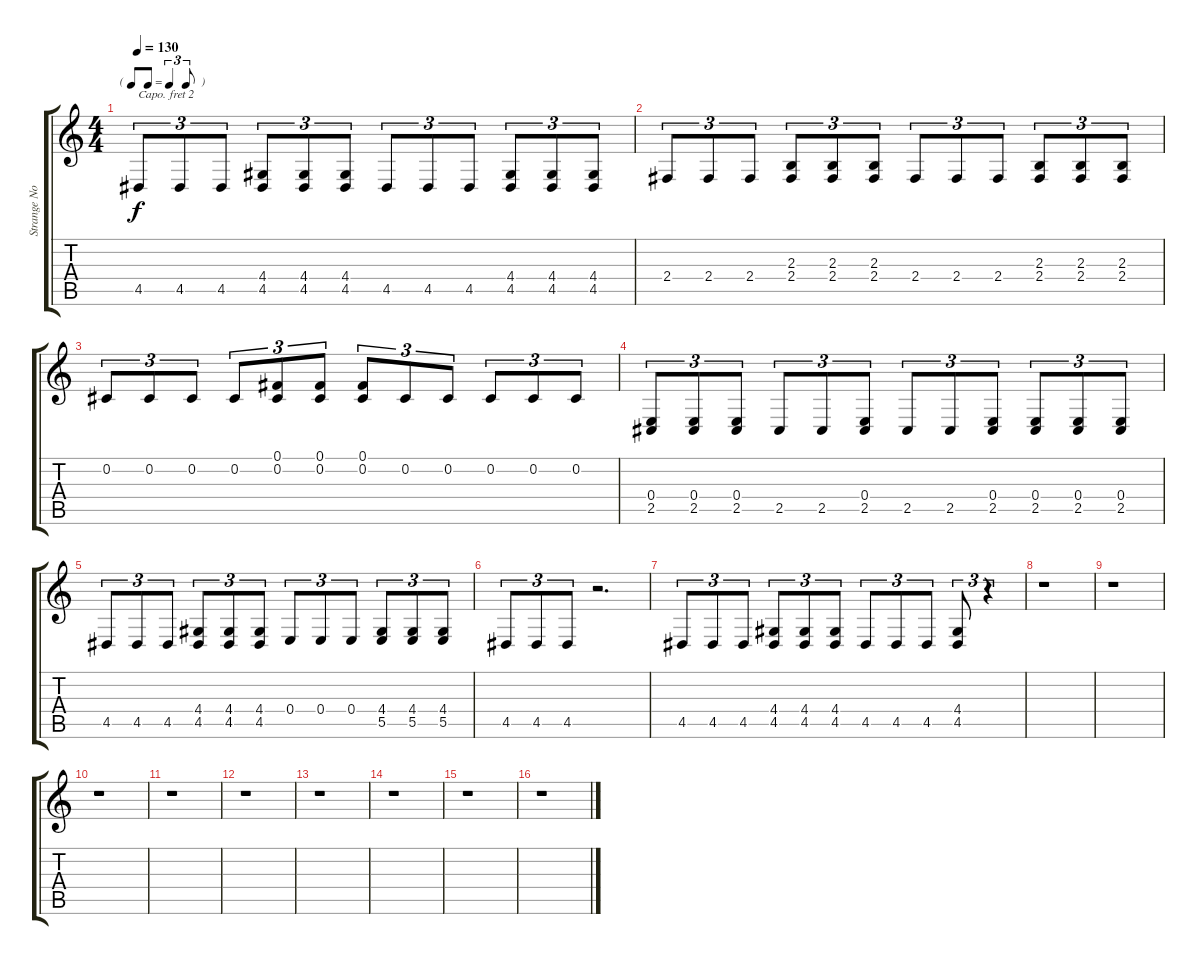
\track ("Strange Noise (Andrew Fletcher)" "Strange No") {instrument pad1newage}
\staff {score tabs}
\capo 2
\tuning (E4 B3 G3 D3 A2 E2) {hide}
\ts (4 4)
\tf triplet8th
\tempo 130
\clef g2
\ks c
4.5.8{tu (3 2) dy f} 4.5.8{tu (3 2)} 4.5.8{tu (3 2)} (4.4 4.5).8{tu (3 2)} (4.4 4.5).8{tu (3 2)} (4.4 4.5).8{tu (3 2)} 4.5.8{tu (3 2)} 4.5.8{tu (3 2)} 4.5.8{tu (3 2)} (4.4 4.5).8{tu (3 2)} (4.4 4.5).8{tu (3 2)} (4.4 4.5).8{tu (3 2)} |
2.4.8{tu (3 2)} 2.4.8{tu (3 2)} 2.4.8{tu (3 2)} (2.3 2.4).8{tu (3 2)} (2.3 2.4).8{tu (3 2)} (2.3 2.4).8{tu (3 2)} 2.4.8{tu (3 2)} 2.4.8{tu (3 2)} 2.4.8{tu (3 2)} (2.3 2.4).8{tu (3 2)} (2.3 2.4).8{tu (3 2)} (2.3 2.4).8{tu (3 2)} |
0.2.8{tu (3 2)} 0.2.8{tu (3 2)} 0.2.8{tu (3 2)} 0.2.8{tu (3 2)} (0.1 0.2).8{tu (3 2)} (0.1 0.2).8{tu (3 2)} (0.1 0.2).8{tu (3 2)} 0.2.8{tu (3 2)} 0.2.8{tu (3 2)} 0.2.8{tu (3 2)} 0.2.8{tu (3 2)} 0.2.8{tu (3 2)} |
(0.4 2.5).8{tu (3 2)} (0.4 2.5).8{tu (3 2)} (0.4 2.5).8{tu (3 2)} 2.5.8{tu (3 2)} 2.5.8{tu (3 2)} (0.4 2.5).8{tu (3 2)} 2.5.8{tu (3 2)} 2.5.8{tu (3 2)} (0.4 2.5).8{tu (3 2)} (0.4 2.5).8{tu (3 2)} (0.4 2.5).8{tu (3 2)} (0.4 2.5).8{tu (3 2)} |
4.5.8{tu (3 2)} 4.5.8{tu (3 2)} 4.5.8{tu (3 2)} (4.4 4.5).8{tu (3 2)} (4.4 4.5).8{tu (3 2)} (4.4 4.5).8{tu (3 2)} 0.4.8{tu (3 2)} 0.4.8{tu (3 2)} 0.4.8{tu (3 2)} (4.4 5.5).8{tu (3 2)} (4.4 5.5).8{tu (3 2)} (4.4 5.5).8{tu (3 2)} |
4.5.8{tu (3 2)} 4.5.8{tu (3 2)} 4.5.8{tu (3 2)} r.2{d} |
4.5.8{tu (3 2)} 4.5.8{tu (3 2)} 4.5.8{tu (3 2)} (4.4 4.5).8{tu (3 2)} (4.4 4.5).8{tu (3 2)} (4.4 4.5).8{tu (3 2)} 4.5.8{tu (3 2)} 4.5.8{tu (3 2)} 4.5.8{tu (3 2)} (4.4 4.5).8{tu (3 2)} r.4{tu (3 2)} |
r.1 |
r.1 |
r.1 |
r.1 |
r.1 |
r.1 |
r.1 |
r.1 |
r.1
